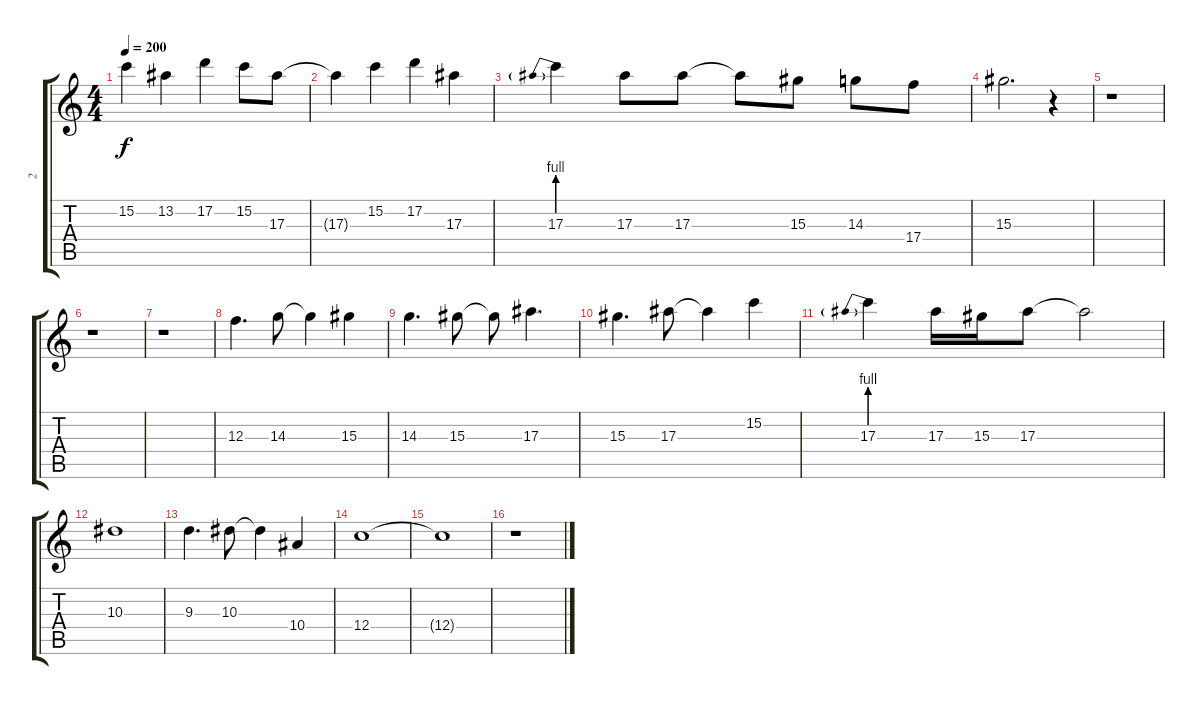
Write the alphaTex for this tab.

\track ("2" "2") {instrument acousticguitarsteel}
\staff {score tabs}
\tuning (D4 A3 F3 C3 G2 C2) {hide}
\ts (4 4)
\tempo 200
\clef g2
\ks c
15.2.4{dy f} 13.2.4 17.2.4 15.2.8 17.3.8 |
17.3{t}.4 15.2.4 17.2.4 17.3.4 |
17.3{be (prebend 0 4 60 4)}.4 17.3.8 17.3.8 17.3{t}.8 15.3.8 14.3.8 17.4.8 |
15.3.2{d} r.4 |
r.1 |
r.1 |
r.1 |
12.3.4{d} 14.3.8 14.3{t}.4 15.3.4 |
14.3.4{d} 15.3.8 15.3{t}.8 17.3.4{d} |
15.3.4{d} 17.3.8 17.3{t}.4 15.2.4 |
17.3{be (prebend 0 4 60 4)}.4 17.3.16 15.3.16 17.3.8 17.3{t}.2 |
10.3.1 |
9.3.4{d} 10.3.8 10.3{t}.4 10.4.4 |
12.4.1 |
12.4{t}.1 |
r.1
